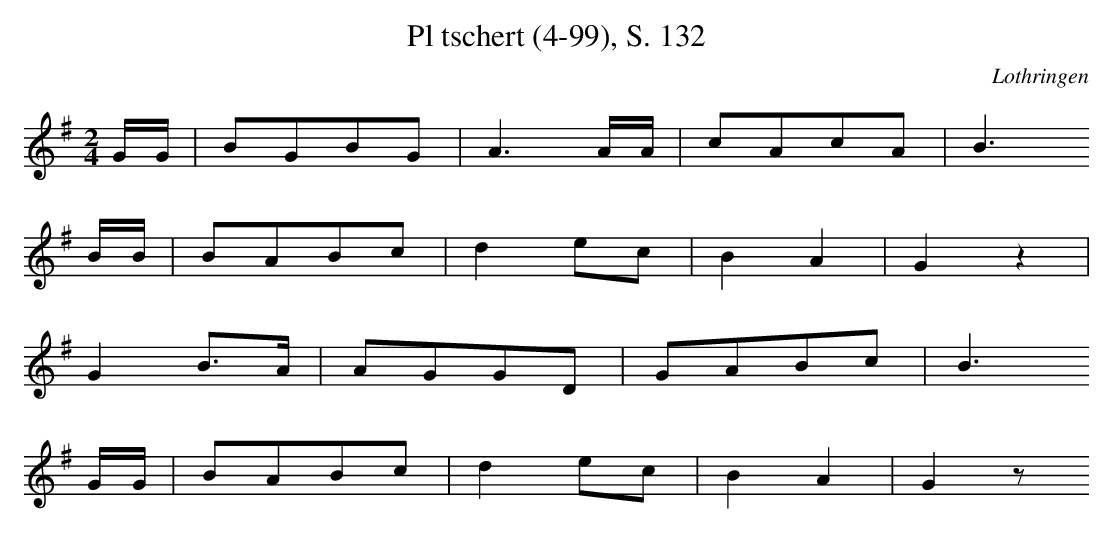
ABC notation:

X:1
T: Pltschert (4-99), S. 132
O: Lothringen
M: 2/4
L: 1/16
K: G
GG | B2G2B2G2 | A6AA | c2A2c2A2 | B6
BB | B2A2B2c2 | d4e2c2 | B4A4 | G4z4 |
G4B3A | A2G2G2D2 | G2A2B2c2 | B6
GG | B2A2B2c2 | d4e2c2 | B4A4 | G4z2
